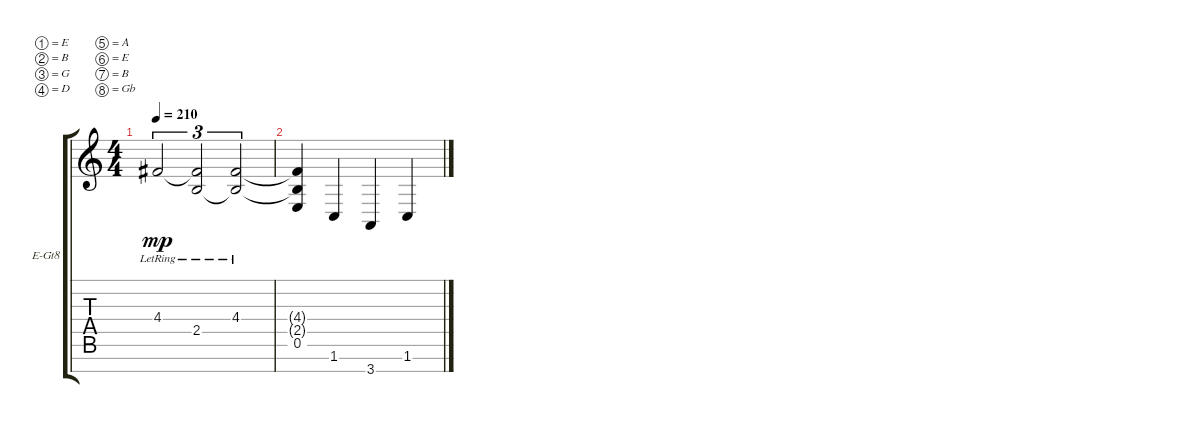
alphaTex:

\defaultSystemsLayout 4
\bracketExtendMode groupsimilarinstruments
\firstSystemTrackNameOrientation horizontal
\otherSystemsTrackNameOrientation horizontal
\track ("Nate" "E-Gt8") {instrument distortionguitar}
\staff {score tabs}
\tuning (E4 B3 G3 D3 A2 E2 B1 Gb1)
\ts (4 4)
\tempo 210
\clef g2
\ks c
4.4{lr}.2{tu (3 2) dy mp} (2.5{lr} 4.4{lr t}).2{tu (3 2)} (4.4{lr} 2.5{lr t}).2{tu (3 2)} |
(4.4{t} 2.5{t} 0.6).4 1.7.4 3.8.4 1.7.4
